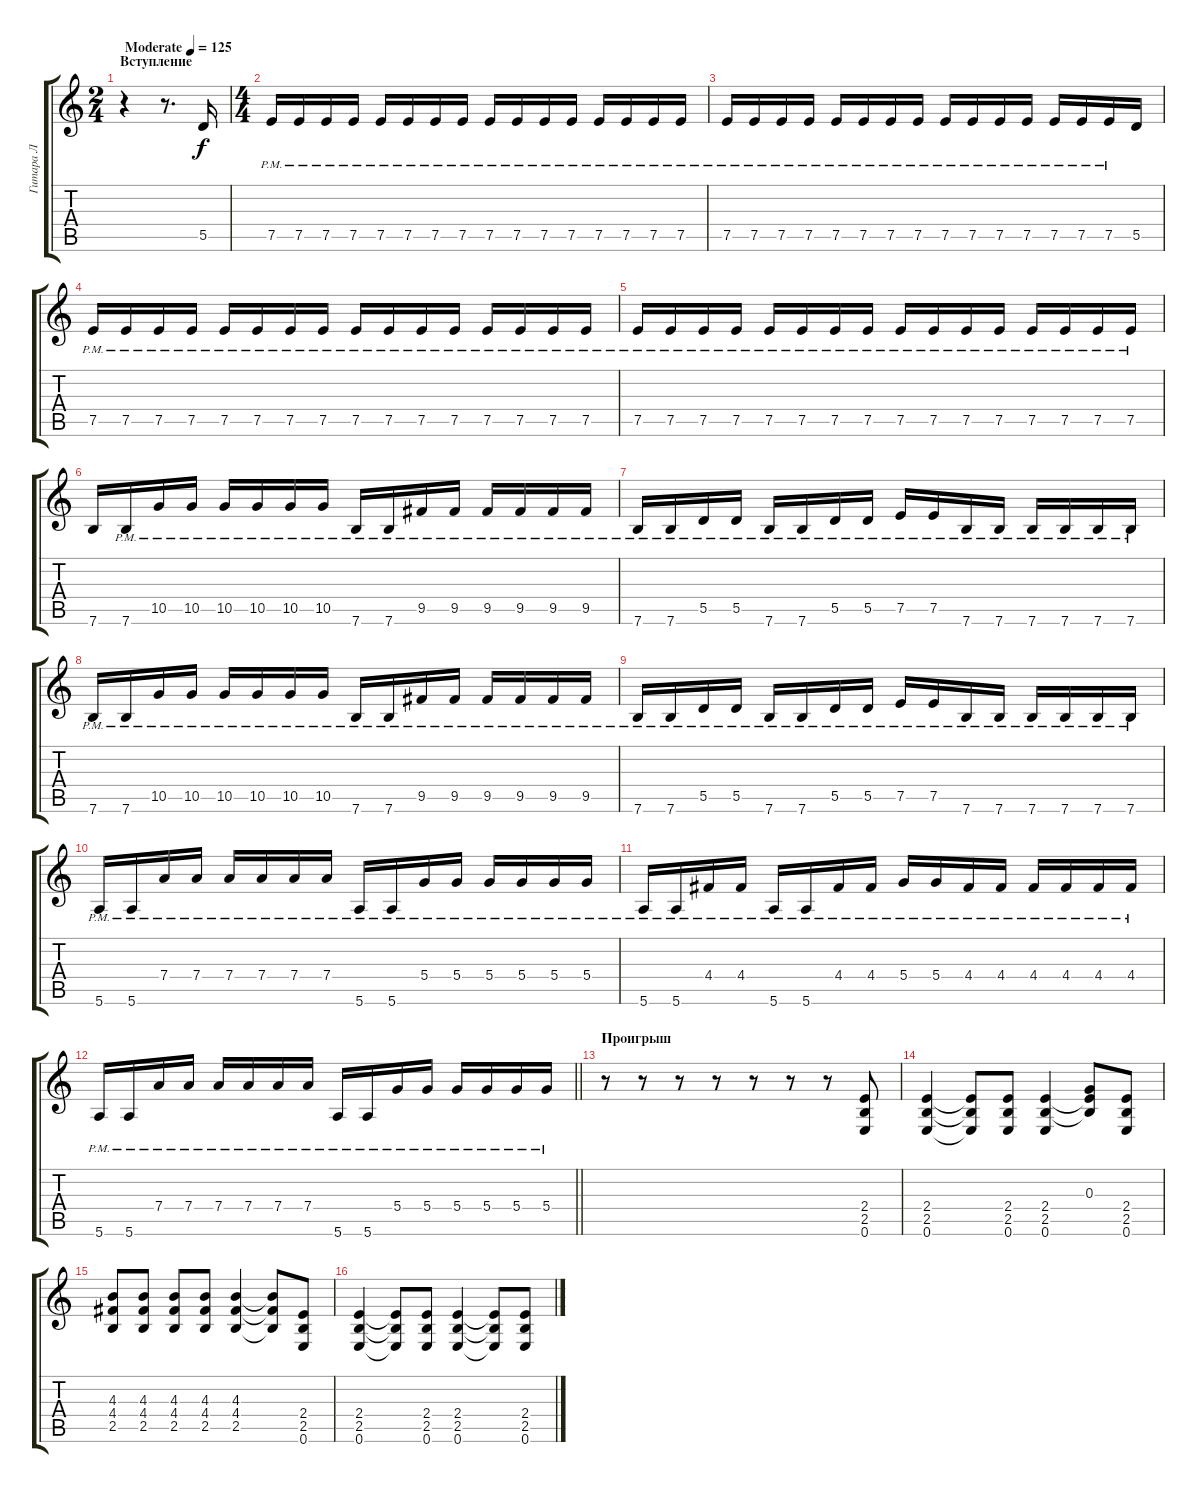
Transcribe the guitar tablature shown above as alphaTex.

\track ("Гитара Л" "Гитара Л") {instrument distortionguitar}
\staff {score tabs}
\tuning (E4 B3 G3 D3 A2 E2) {hide}
\ts (2 4)
\section ("" "Вступление")
\tempo (125 "Moderate")
\clef g2
\ks c
r.4{dy f instrument distortionguitar} r.8{d} 5.5.16 |
\ts (4 4)
7.5{pm}.16 7.5{pm}.16 7.5{pm}.16 7.5{pm}.16 7.5{pm}.16 7.5{pm}.16 7.5{pm}.16 7.5{pm}.16 7.5{pm}.16 7.5{pm}.16 7.5{pm}.16 7.5{pm}.16 7.5{pm}.16 7.5{pm}.16 7.5{pm}.16 7.5{pm}.16 |
7.5{pm}.16 7.5{pm}.16 7.5{pm}.16 7.5{pm}.16 7.5{pm}.16 7.5{pm}.16 7.5{pm}.16 7.5{pm}.16 7.5{pm}.16 7.5{pm}.16 7.5{pm}.16 7.5{pm}.16 7.5{pm}.16 7.5{pm}.16 7.5{pm}.16 5.5.16 |
7.5{pm}.16 7.5{pm}.16 7.5{pm}.16 7.5{pm}.16 7.5{pm}.16 7.5{pm}.16 7.5{pm}.16 7.5{pm}.16 7.5{pm}.16 7.5{pm}.16 7.5{pm}.16 7.5{pm}.16 7.5{pm}.16 7.5{pm}.16 7.5{pm}.16 7.5{pm}.16 |
7.5{pm}.16 7.5{pm}.16 7.5{pm}.16 7.5{pm}.16 7.5{pm}.16 7.5{pm}.16 7.5{pm}.16 7.5{pm}.16 7.5{pm}.16 7.5{pm}.16 7.5{pm}.16 7.5{pm}.16 7.5{pm}.16 7.5{pm}.16 7.5{pm}.16 7.5{pm}.16 |
7.6.16 7.6{pm}.16 10.5{pm}.16 10.5{pm}.16 10.5{pm}.16 10.5{pm}.16 10.5{pm}.16 10.5{pm}.16 7.6{pm}.16 7.6{pm}.16 9.5{pm}.16 9.5{pm}.16 9.5{pm}.16 9.5{pm}.16 9.5{pm}.16 9.5{pm}.16 |
7.6{pm}.16 7.6{pm}.16 5.5{pm}.16 5.5{pm}.16 7.6{pm}.16 7.6{pm}.16 5.5{pm}.16 5.5{pm}.16 7.5{pm}.16 7.5{pm}.16 7.6{pm}.16 7.6{pm}.16 7.6{pm}.16 7.6{pm}.16 7.6{pm}.16 7.6{pm}.16 |
7.6{pm}.16 7.6{pm}.16 10.5{pm}.16 10.5{pm}.16 10.5{pm}.16 10.5{pm}.16 10.5{pm}.16 10.5{pm}.16 7.6{pm}.16 7.6{pm}.16 9.5{pm}.16 9.5{pm}.16 9.5{pm}.16 9.5{pm}.16 9.5{pm}.16 9.5{pm}.16 |
7.6{pm}.16 7.6{pm}.16 5.5{pm}.16 5.5{pm}.16 7.6{pm}.16 7.6{pm}.16 5.5{pm}.16 5.5{pm}.16 7.5{pm}.16 7.5{pm}.16 7.6{pm}.16 7.6{pm}.16 7.6{pm}.16 7.6{pm}.16 7.6{pm}.16 7.6{pm}.16 |
5.6{pm}.16 5.6{pm}.16 7.4{pm}.16 7.4{pm}.16 7.4{pm}.16 7.4{pm}.16 7.4{pm}.16 7.4{pm}.16 5.6{pm}.16 5.6{pm}.16 5.4{pm}.16 5.4{pm}.16 5.4{pm}.16 5.4{pm}.16 5.4{pm}.16 5.4{pm}.16 |
5.6{pm}.16 5.6{pm}.16 4.4{pm}.16 4.4{pm}.16 5.6{pm}.16 5.6{pm}.16 4.4{pm}.16 4.4{pm}.16 5.4{pm}.16 5.4{pm}.16 4.4{pm}.16 4.4{pm}.16 4.4{pm}.16 4.4{pm}.16 4.4{pm}.16 4.4{pm}.16 |
\barLineRight lightlight
5.6{pm}.16 5.6{pm}.16 7.4{pm}.16 7.4{pm}.16 7.4{pm}.16 7.4{pm}.16 7.4{pm}.16 7.4{pm}.16 5.6{pm}.16 5.6{pm}.16 5.4{pm}.16 5.4{pm}.16 5.4{pm}.16 5.4{pm}.16 5.4{pm}.16 5.4{pm}.16 |
\section ("" "Проигрыш")
r.8 r.8 r.8 r.8 r.8 r.8 r.8 (2.4 2.5 0.6).8 |
(2.4 2.5 0.6).4 (2.4{t} 2.5{t} 0.6{t}).8 (2.4 2.5 0.6).8 (2.4 2.5 0.6).4 (0.3 2.4{t} 2.5{t}).8 (2.4 2.5 0.6).8 |
(4.3 4.4 2.5).8 (4.3 4.4 2.5).8 (4.3 4.4 2.5).8 (4.3 4.4 2.5).8 (4.3 4.4 2.5).4 (4.3{t} 4.4{t} 2.5{t}).8 (2.4 2.5 0.6).8 |
(2.4 2.5 0.6).4 (2.4{t} 2.5{t} 0.6{t}).8 (2.4 2.5 0.6).8 (2.4 2.5 0.6).4 (2.4{t} 2.5{t} 0.6{t}).8 (2.4 2.5 0.6).8
